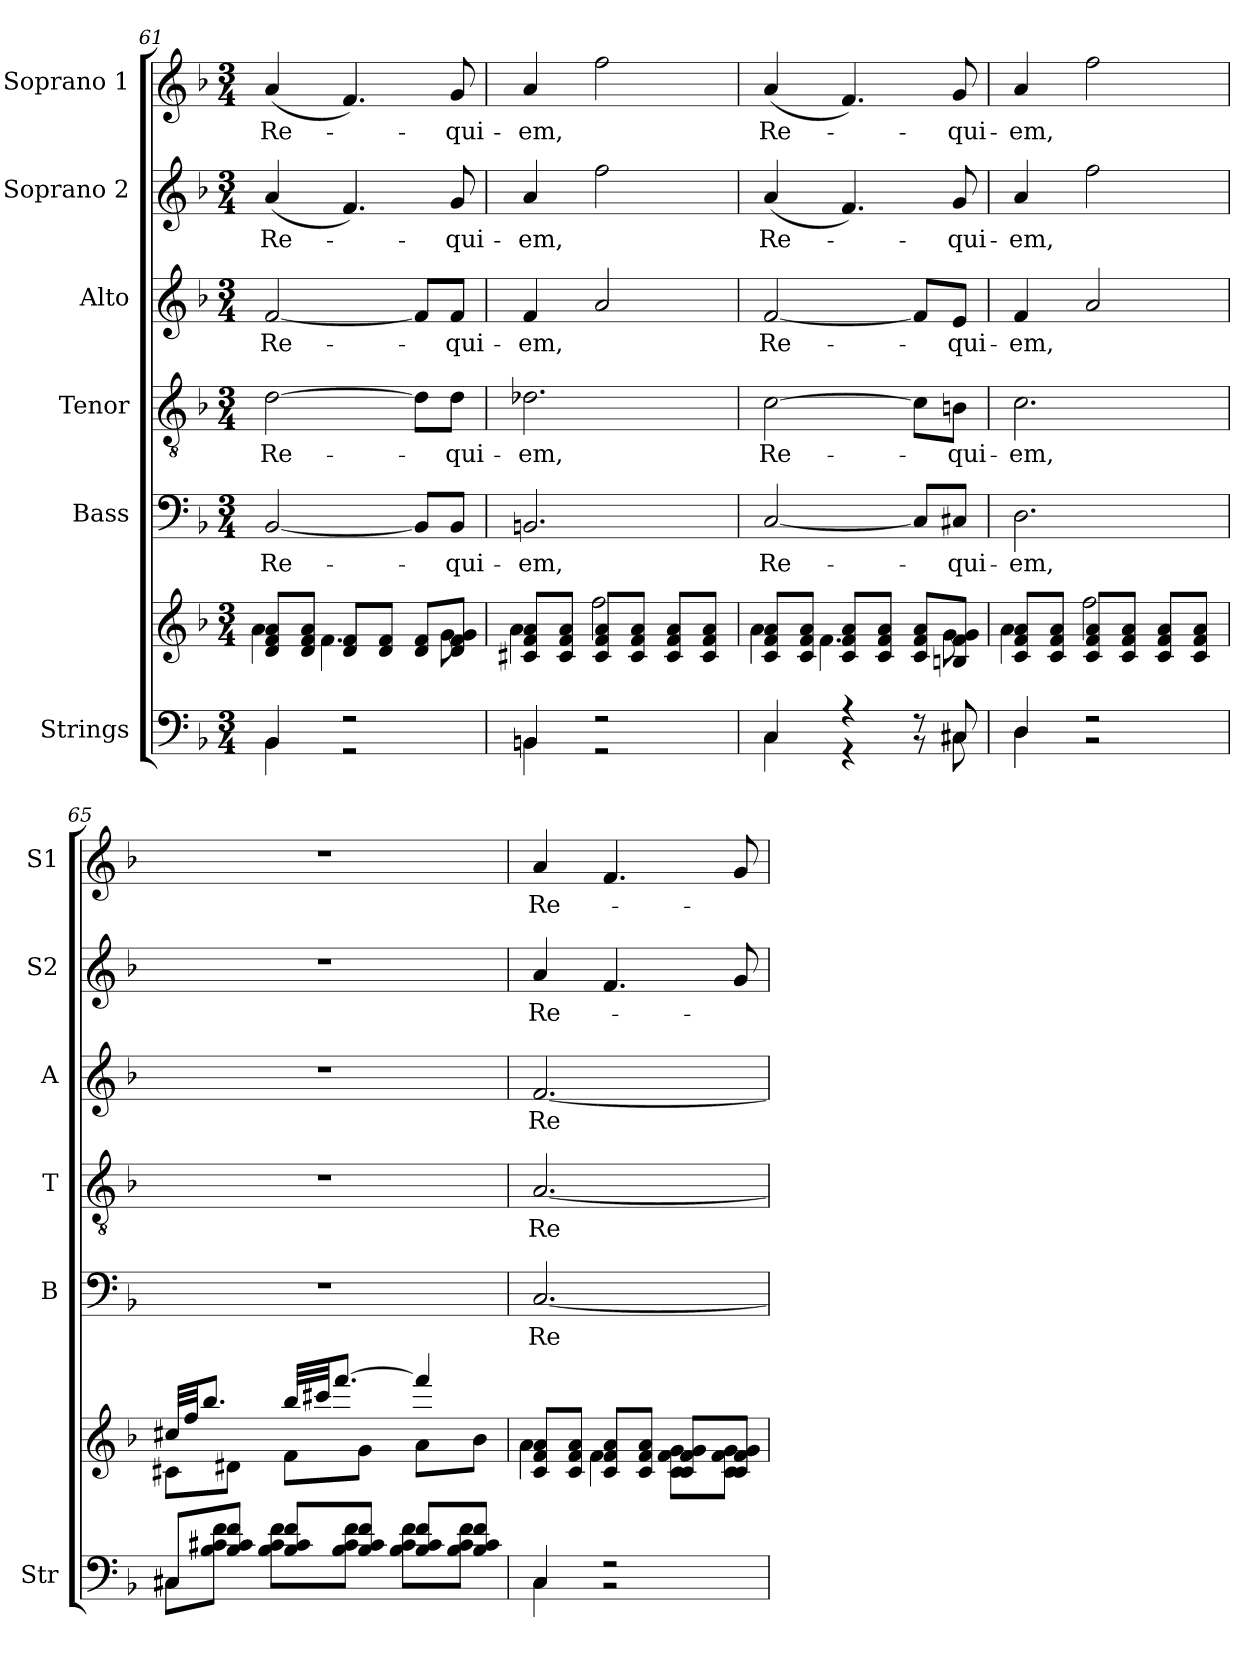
**kern	**kern	**kern	**text	**kern	**text	**kern	**text	**kern	**text	**kern	**text
*part6	*part6	*part5	*part5	*part4	*part4	*part3	*part3	*part2	*part2	*part1	*part1
*staff7	*staff6	*staff5	*staff5	*staff4	*staff4	*staff3	*staff3	*staff2	*staff2	*staff1	*staff1
*I"Strings	*	*I"Bass	*	*I"Tenor	*	*I"Alto	*	*I"Soprano 2	*	*I"Soprano 1	*
*I'Str	*	*I'B	*	*I'T	*	*I'A	*	*I'S2	*	*I'S1	*
*clefF4	*clefG2	*clefF4	*	*clefGv2	*	*clefG2	*	*clefG2	*	*clefG2	*
*k[b-]	*k[b-]	*k[b-]	*	*k[b-]	*	*k[b-]	*	*k[b-]	*	*k[b-]	*
*M3/4	*M3/4	*M3/4	*	*M3/4	*	*M3/4	*	*M3/4	*	*M3/4	*
=61	=61	=61	=61	=61	=61	=61	=61	=61	=61	=61	=61
*^	*^	*	*	*	*	*	*	*	*	*	*
!	!	!	!	!	!LO:LY:b	!	!LO:LY:b	!	!LO:LY:b	!	!LO:LY:b	!	!LO:LY:b
4BB-/	4BB-\	8d/ 8f/ 8a/L	4a\	[2BB-	Re-	[2d	Re-	[2f	Re-	(<4a	Re-	(<4a	Re-
.	.	8d/ 8f/ 8a/J	.	.	.	.	.	.	.	.	.	.	.
2r	2r	8d/ 8f/L	4.f\	.	.	.	.	.	.	4.f)	.	4.f)	.
.	.	8d/ 8f/J	.	.	.	.	.	.	.	.	.	.	.
.	.	8d/ 8f/L	.	8BB-L]	.	8dL]	.	8fL]	.	.	.	.	.
!	!	!	!	!	!LO:LY:b	!	!LO:LY:b	!	!LO:LY:b	!	!LO:LY:b	!	!LO:LY:b
.	.	8d/ 8f/ 8g/J	8g\	8BB-J	-qui-	8dJ	-qui-	8fJ	-qui-	8g	-qui-	8g	-qui-
=62	=62	=62	=62	=62	=62	=62	=62	=62	=62	=62	=62	=62	=62
!	!	!	!	!	!LO:LY:b	!	!LO:LY:b	!	!	!	!	!	!
4BBn/	4BBn\	8c#X/ 8f/ 8a/L	4a\	2.BBn	-em,	2.d-X	-em,	4f	-em,	4a	-em,	4a	-em,
.	.	8c#/ 8f/ 8a/J	.	.	.	.	.	.	.	.	.	.	.
2r	2r	8c#/ 8f/ 8a/L	2ff\	.	.	.	.	2a	.	2ff	.	2ff	.
.	.	8c#/ 8f/ 8a/J	.	.	.	.	.	.	.	.	.	.	.
.	.	8c#/ 8f/ 8a/L	.	.	.	.	.	.	.	.	.	.	.
.	.	8c#/ 8f/ 8a/J	.	.	.	.	.	.	.	.	.	.	.
=63	=63	=63	=63	=63	=63	=63	=63	=63	=63	=63	=63	=63	=63
!	!	!	!	!	!LO:LY:b	!	!LO:LY:b	!	!LO:LY:b	!	!LO:LY:b	!	!LO:LY:b
4C/	4C\	8c/ 8f/ 8a/L	4a\	[2C	Re-	[2c	Re-	[2f	Re-	(<4a	Re-	(<4a	Re-
.	.	8c/ 8f/ 8a/J	.	.	.	.	.	.	.	.	.	.	.
4r	4r	8c/ 8f/ 8a/L	4.f\	.	.	.	.	.	.	4.f)	.	4.f)	.
.	.	8c/ 8f/ 8a/J	.	.	.	.	.	.	.	.	.	.	.
8r	8r	8c/ 8f/ 8a/L	.	8CL]	.	8cL]	.	8fL]	.	.	.	.	.
!	!	!	!	!	!LO:LY:b	!	!LO:LY:b	!	!LO:LY:b	!	!LO:LY:b	!	!LO:LY:b
8C#X/	8C#X\	8Bn/ 8f/ 8g/J	8g\	8C#XJ	-qui-	8BnJ	-qui-	8eJ	-qui-	8g	-qui-	8g	-qui-
=64	=64	=64	=64	=64	=64	=64	=64	=64	=64	=64	=64	=64	=64
!	!	!	!	!	!LO:LY:b	!	!LO:LY:b	!	!	!	!	!	!
4D/	4D\	8c/ 8f/ 8a/L	4a\	2.D	-em,	2.c	-em,	4f	-em,	4a	-em,	4a	-em,
.	.	8c/ 8f/ 8a/J	.	.	.	.	.	.	.	.	.	.	.
2r	2r	8c/ 8f/ 8a/L	2ff\	.	.	.	.	2a	.	2ff	.	2ff	.
.	.	8c/ 8f/ 8a/J	.	.	.	.	.	.	.	.	.	.	.
.	.	8c/ 8f/ 8a/L	.	.	.	.	.	.	.	.	.	.	.
.	.	8c/ 8f/ 8a/J	.	.	.	.	.	.	.	.	.	.	.
=65	=65	=65	=65	=65	=65	=65	=65	=65	=65	=65	=65	=65	=65
!	!	!	!	!LO:N:vis=2	!	!LO:N:vis=2	!	!LO:N:vis=2	!	!LO:N:vis=2	!	!LO:N:vis=2	!
8C#X/L	8C#X\L	32cc#X/LLL	8c#X\L	2.r	.	2.r	.	2.r	.	2.r	.	2.r	.
.	.	32ff/JJ	.	.	.	.	.	.	.	.	.	.	.
.	.	8.bb-/J	.	.	.	.	.	.	.	.	.	.	.
8B-/ 8c#X/ 8f/J	8B-\ 8c#X\ 8f\J	.	8d#X\J	.	.	.	.	.	.	.	.	.	.
8B-/ 8c#/ 8f/L	8B-\ 8c#\ 8f\L	32bb-/LLL	8f\L	.	.	.	.	.	.	.	.	.	.
.	.	32ccc#X/JJ	.	.	.	.	.	.	.	.	.	.	.
.	.	[8.fff/J	.	.	.	.	.	.	.	.	.	.	.
8B-/ 8c#/ 8f/J	8B-\ 8c#\ 8f\J	.	8g\J	.	.	.	.	.	.	.	.	.	.
8B-/ 8c#/ 8f/L	8B-\ 8c#\ 8f\L	4fff/]	8a\L	.	.	.	.	.	.	.	.	.	.
8B-/ 8c#/ 8f/J	8B-\ 8c#\ 8f\J	.	8b-\J	.	.	.	.	.	.	.	.	.	.
=66	=66	=66	=66	=66	=66	=66	=66	=66	=66	=66	=66	=66	=66
!	!	!	!	!	!LO:LY:b	!	!LO:LY:b	!	!LO:LY:b	!	!LO:LY:b	!	!LO:LY:b
4C/	4C\	8c/ 8f/ 8a/L	4a\	[2.C	Re-	[2.A	Re-	[2.f	Re-	4a	Re-	4a	Re-
.	.	8c/ 8f/ 8a/J	.	.	.	.	.	.	.	.	.	.	.
2r	2r	8c/ 8f/ 8a/L	4f\	.	.	.	.	.	.	4.f	.	4.f	.
.	.	8c/ 8f/ 8a/J	.	.	.	.	.	.	.	.	.	.	.
.	.	8c/ 8f/ 8g/L	8c\ 8f\ 8g\L	.	.	.	.	.	.	.	.	.	.
.	.	8c/ 8f/ 8g/J	8c\ 8f\ 8g\J	.	.	.	.	.	.	8g	.	8g	.
*v	*v	*	*	*	*	*	*	*	*	*	*	*	*
*	*v	*v	*	*	*	*	*	*	*	*	*	*
=	=	=	=	=	=	=	=	=	=	=	=
*-	*-	*-	*-	*-	*-	*-	*-	*-	*-	*-	*-
